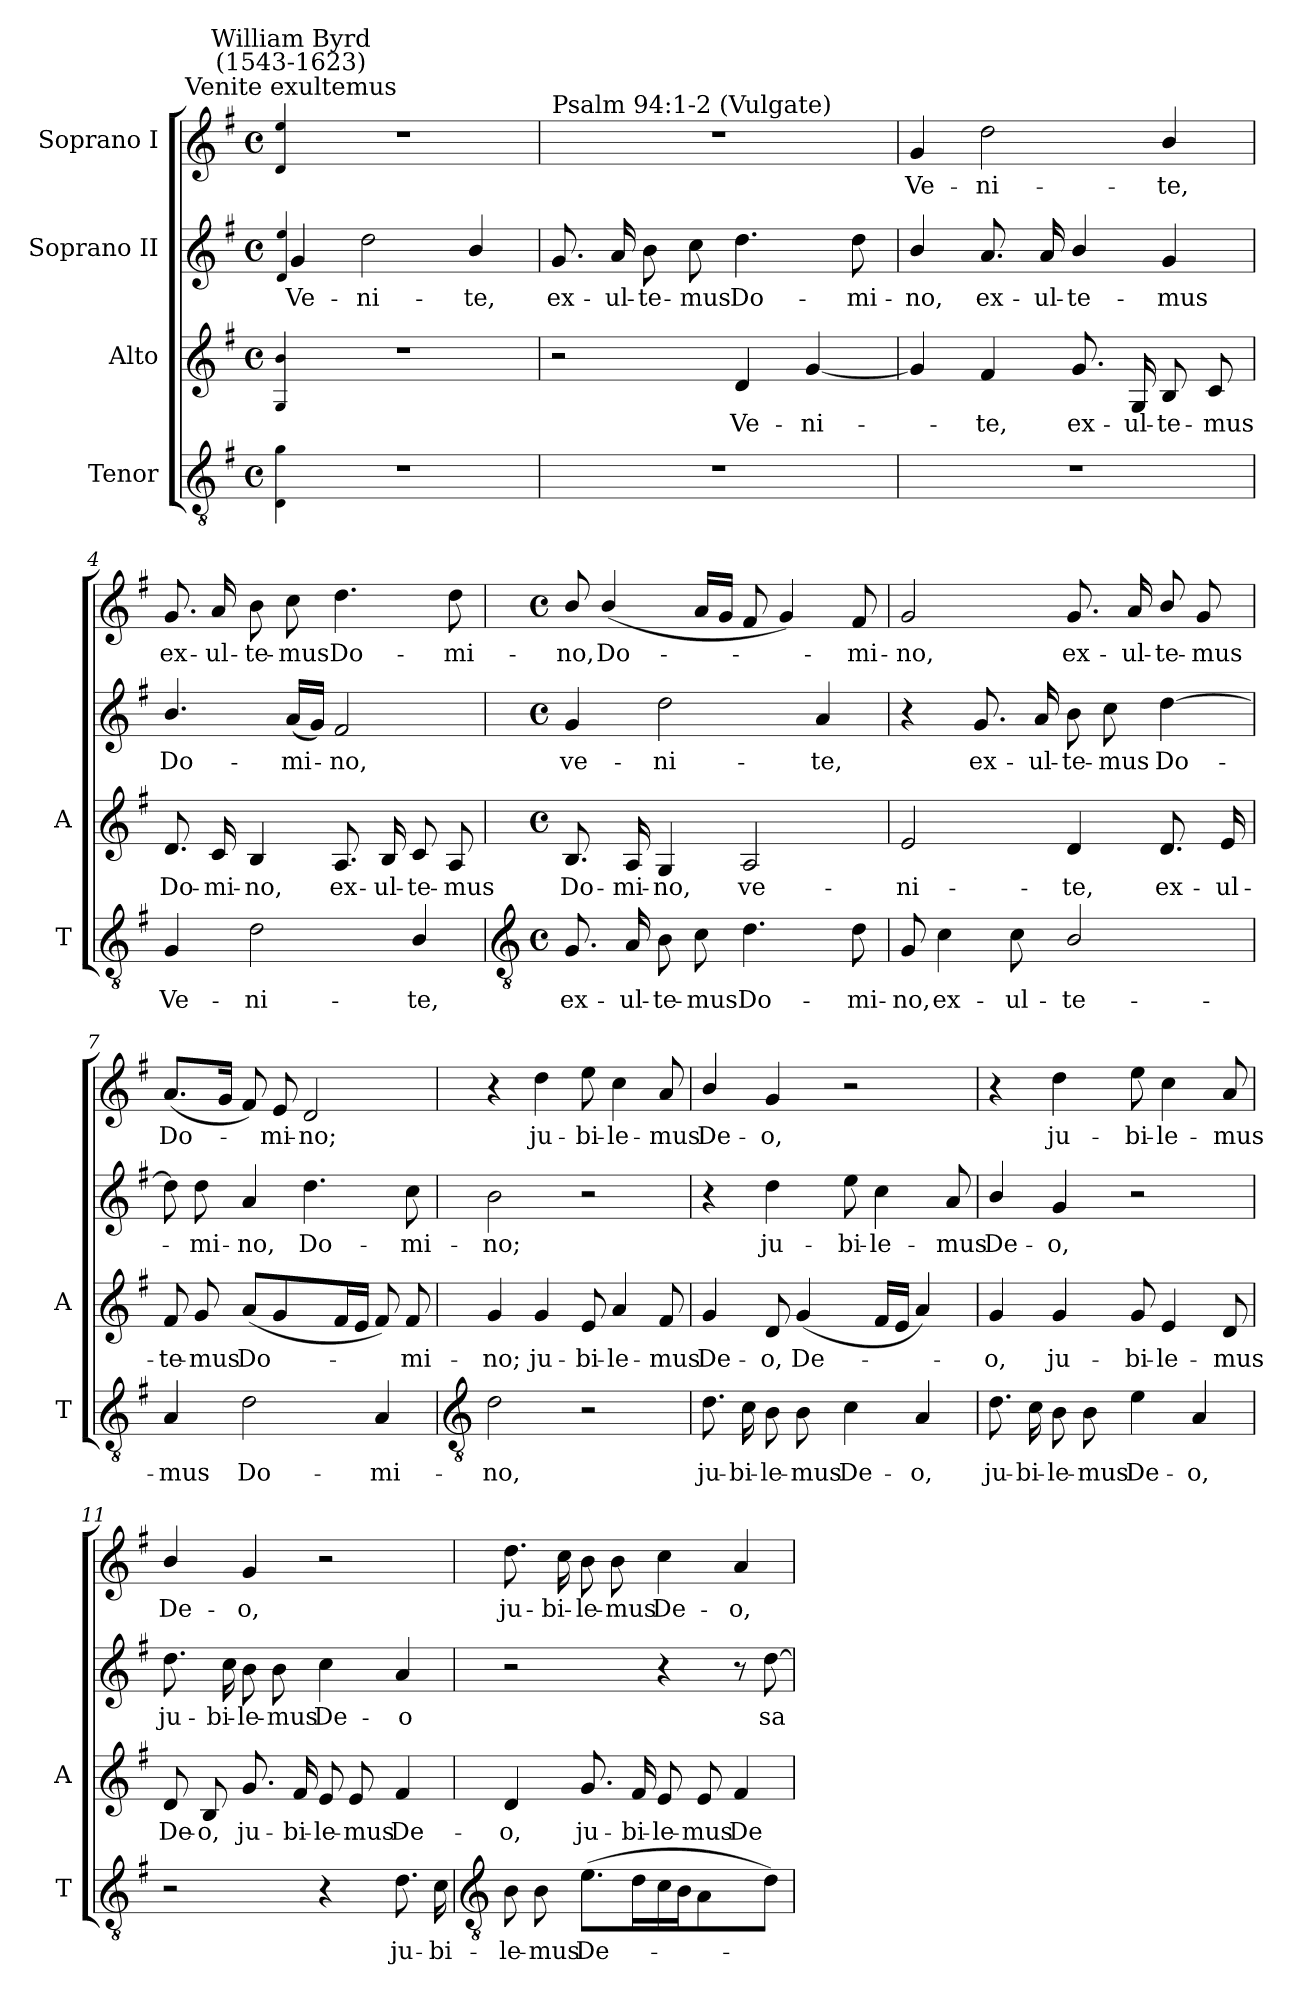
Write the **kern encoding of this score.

**kern	**text	**kern	**text	**kern	**text	**kern	**text
*part4	*part4	*part3	*part3	*part2	*part2	*part1	*part1
*staff4	*staff4	*staff3	*staff3	*staff2	*staff2	*staff1	*staff1
*I"Tenor	*	*I"Alto	*	*I"Soprano II	*	*I"Soprano I	*
*I'T	*	*I'A	*	*	*	*	*
*clefGv2	*	*clefG2	*	*clefG2	*	*clefG2	*
*k[f#]	*	*k[f#]	*	*k[f#]	*	*k[f#]	*
*G:	*	*G:	*	*G:	*	*G:	*
*M4/4	*	*M4/4	*	*M4/4	*	*M4/4	*
*met(c)	*	*met(c)	*	*met(c)	*	*met(c)	*
=1	=1	=1	=1	=1	=1	=1	=1
4qqD 4qqg	.	4qqG 4qqb	.	4qqd 4qqee	.	4qqd 4qqee	.
!	!	!	!	!	!	!LO:TX:a:cj:t=Venite exultemus	!
!	!	!	!	!	!	!LO:TX:a:cj:t=William Byrd\n(1543-1623)	!
!	!	!	!	!	!LO:LY:b	!	!
1r	.	1r	.	4g	Ve-	1r	.
!	!	!	!	!	!LO:LY:b	!	!
.	.	.	.	2dd	-ni-	.	.
!	!	!	!	!	!LO:LY:b	!	!
.	.	.	.	4b/	-te,	.	.
=2	=2	=2	=2	=2	=2	=2	=2
!	!	!	!	!	!	!LO:TX:a:t=Psalm 94&colon;1-2 (Vulgate)	!
!	!	!	!	!	!LO:LY:b	!	!
1r	.	2r	.	8.g	ex-	1r	.
!	!	!	!	!	!LO:LY:b	!	!
.	.	.	.	16a	-ul-	.	.
!	!	!	!	!	!LO:LY:b	!	!
.	.	.	.	8b	-te-	.	.
!	!	!	!	!	!LO:LY:b	!	!
.	.	.	.	8cc	-mus	.	.
!	!	!	!LO:LY:b	!	!LO:LY:b	!	!
.	.	4d	Ve-	4.dd	Do-	.	.
!	!	!	!LO:LY:b	!	!	!	!
.	.	[4g	-ni-	.	.	.	.
!	!	!	!	!	!LO:LY:b	!	!
.	.	.	.	8dd	-mi-	.	.
=3	=3	=3	=3	=3	=3	=3	=3
!	!	!	!	!	!LO:LY:b	!	!LO:LY:b
1r	.	4g]	.	4b/	-no,	4g	Ve-
!	!	!	!LO:LY:b	!	!LO:LY:b	!	!LO:LY:b
.	.	4f#	te,	8.a	ex-	2dd	-ni-
!	!	!	!	!	!LO:LY:b	!	!
.	.	.	.	16a	-ul-	.	.
!	!	!	!LO:LY:b	!	!LO:LY:b	!	!
.	.	8.g	ex-	4b/	-te-	.	.
!	!	!	!LO:LY:b	!	!	!	!
.	.	16G	-ul-	.	.	.	.
!	!	!	!LO:LY:b	!	!LO:LY:b	!	!LO:LY:b
.	.	8B	-te-	4g	-mus	4b/	-te,
!	!	!	!LO:LY:b	!	!	!	!
.	.	8c	-mus	.	.	.	.
=4	=4	=4	=4	=4	=4	=4	=4
!	!LO:LY:b	!	!LO:LY:b	!	!LO:LY:b	!	!LO:LY:b
4G	Ve-	8.d	Do-	4.b/	Do-	8.g	ex-
!	!	!	!LO:LY:b	!	!	!	!LO:LY:b
.	.	16c	-mi-	.	.	16a	-ul-
!	!LO:LY:b	!	!LO:LY:b	!	!	!	!LO:LY:b
2d	-ni-	4B	-no,	.	.	8b	-te-
!	!	!	!	!	!LO:LY:b	!	!LO:LY:b
.	.	.	.	(<16aLL	-mi-	8cc	-mus
.	.	.	.	16gJJ)	.	.	.
!	!	!	!LO:LY:b	!	!LO:LY:b	!	!LO:LY:b
.	.	8.A	ex-	2f#	no,	4.dd	Do-
!	!	!	!LO:LY:b	!	!	!	!
.	.	16B	-ul-	.	.	.	.
!	!LO:LY:b	!	!LO:LY:b	!	!	!	!
4B/	-te,	8c	-te-	.	.	.	.
!	!	!	!LO:LY:b	!	!	!	!LO:LY:b
.	.	8A	-mus	.	.	8dd	-mi-
!!LO:LB:g=z
=5	=5	=5	=5	=5	=5	=5	=5
*clefGv2	*	*	*	*	*	*	*
*M4/4	*	*M4/4	*	*M4/4	*	*M4/4	*
*met(c)	*	*met(c)	*	*met(c)	*	*met(c)	*
!	!LO:LY:b	!	!LO:LY:b	!	!LO:LY:b	!	!LO:LY:b
8.G	ex-	8.B	Do-	4g	ve-	8b/	-no,
!	!	!	!	!	!	!	!LO:LY:b
.	.	.	.	.	.	(<4b/	Do-
!	!LO:LY:b	!	!LO:LY:b	!	!	!	!
16A	-ul-	16A	-mi-	.	.	.	.
!	!LO:LY:b	!	!LO:LY:b	!	!LO:LY:b	!	!
8B	-te-	4G	-no,	2dd	-ni-	.	.
!	!LO:LY:b	!	!	!	!	!	!
8c	-mus	.	.	.	.	16aLL	.
.	.	.	.	.	.	16gJJ	.
!	!LO:LY:b	!	!LO:LY:b	!	!	!	!
4.d	Do-	2A	ve-	.	.	8f#	.
.	.	.	.	.	.	4g)	.
!	!	!	!	!	!LO:LY:b	!	!
.	.	.	.	4a	-te,	.	.
!	!LO:LY:b	!	!	!	!	!	!LO:LY:b
8d	-mi-	.	.	.	.	8f#	mi-
=6	=6	=6	=6	=6	=6	=6	=6
!	!LO:LY:b	!	!LO:LY:b	!	!	!	!LO:LY:b
8G	-no,	2e	-ni-	4r	.	2g	-no,
!	!LO:LY:b	!	!	!	!	!	!
4c	ex-	.	.	.	.	.	.
!	!	!	!	!	!LO:LY:b	!	!
.	.	.	.	8.g	ex-	.	.
!	!LO:LY:b	!	!	!	!	!	!
8c	-ul-	.	.	.	.	.	.
!	!	!	!	!	!LO:LY:b	!	!
.	.	.	.	16a	-ul-	.	.
!	!LO:LY:b	!	!LO:LY:b	!	!LO:LY:b	!	!LO:LY:b
2B/	-te-	4d	-te,	8b	-te-	8.g	ex-
!	!	!	!	!	!LO:LY:b	!	!
.	.	.	.	8cc	-mus	.	.
!	!	!	!	!	!	!	!LO:LY:b
.	.	.	.	.	.	16a	-ul-
!	!	!	!LO:LY:b	!	!LO:LY:b	!	!LO:LY:b
.	.	8.d	ex-	[4dd	Do-	8b/	-te-
!	!	!	!	!	!	!	!LO:LY:b
.	.	.	.	.	.	8g	-mus
!	!	!	!LO:LY:b	!	!	!	!
.	.	16e	-ul-	.	.	.	.
=7	=7	=7	=7	=7	=7	=7	=7
!	!LO:LY:b	!	!LO:LY:b	!	!	!	!LO:LY:b
4A	-mus	8f#	-te-	8dd]	.	(<8.aL	Do-
!	!	!	!LO:LY:b	!	!LO:LY:b	!	!
.	.	8g	-mus	8dd	mi-	.	.
.	.	.	.	.	.	16gJ	.
!	!LO:LY:b	!	!LO:LY:b	!	!LO:LY:b	!	!
2d	Do-	(<8aL	Do-	4a	-no,	8f#)	.
!	!	!	!	!	!	!	!LO:LY:b
.	.	4g	.	.	.	8e	mi-
!	!	!	!	!	!LO:LY:b	!	!LO:LY:b
.	.	.	.	4.dd	Do-	2d	-no;
.	.	16f#L	.	.	.	.	.
.	.	16eJJ	.	.	.	.	.
!	!LO:LY:b	!	!	!	!	!	!
4A	-mi-	8f#)	.	.	.	.	.
!	!	!	!LO:LY:b	!	!LO:LY:b	!	!
.	.	8f#	mi-	8cc	-mi-	.	.
!!LO:LB:g=z
=8	=8	=8	=8	=8	=8	=8	=8
*clefGv2	*	*	*	*	*	*	*
!	!LO:LY:b	!	!LO:LY:b	!	!LO:LY:b	!	!
2d	-no,	4g	-no;	2b	-no;	4r	.
!	!	!	!LO:LY:b	!	!	!	!LO:LY:b
.	.	4g	ju-	.	.	4dd	ju-
!	!	!	!LO:LY:b	!	!	!	!LO:LY:b
2r	.	8e	-bi-	2r	.	8ee	-bi-
!	!	!	!LO:LY:b	!	!	!	!LO:LY:b
.	.	4a	-le-	.	.	4cc	-le-
!	!	!	!LO:LY:b	!	!	!	!LO:LY:b
.	.	8f#	-mus	.	.	8a	-mus
=9	=9	=9	=9	=9	=9	=9	=9
!	!LO:LY:b	!	!LO:LY:b	!	!	!	!LO:LY:b
8.d	ju-	4g	De-	4r	.	4b/	De-
!	!LO:LY:b	!	!	!	!	!	!
16c	-bi-	.	.	.	.	.	.
!	!LO:LY:b	!	!LO:LY:b	!	!LO:LY:b	!	!LO:LY:b
8B	-le-	8d	-o,	4dd	ju-	4g	-o,
!	!LO:LY:b	!	!LO:LY:b	!	!	!	!
8B	-mus	(<4g	De-	.	.	.	.
!	!LO:LY:b	!	!	!	!LO:LY:b	!	!
4c	De-	.	.	8ee	-bi-	2r	.
!	!	!	!	!	!LO:LY:b	!	!
.	.	16f#LL	.	4cc	-le-	.	.
.	.	16eJJ	.	.	.	.	.
!	!LO:LY:b	!	!	!	!	!	!
4A	-o,	4a)	.	.	.	.	.
!	!	!	!	!	!LO:LY:b	!	!
.	.	.	.	8a	-mus	.	.
=10	=10	=10	=10	=10	=10	=10	=10
!	!LO:LY:b	!	!LO:LY:b	!	!LO:LY:b	!	!
8.d	ju-	4g	o,	4b/	De-	4r	.
!	!LO:LY:b	!	!	!	!	!	!
16c	-bi-	.	.	.	.	.	.
!	!LO:LY:b	!	!LO:LY:b	!	!LO:LY:b	!	!LO:LY:b
8B	-le-	4g	ju-	4g	-o,	4dd	ju-
!	!LO:LY:b	!	!	!	!	!	!
8B	-mus	.	.	.	.	.	.
!	!LO:LY:b	!	!LO:LY:b	!	!	!	!LO:LY:b
4e	De-	8g	-bi-	2r	.	8ee	-bi-
!	!	!	!LO:LY:b	!	!	!	!LO:LY:b
.	.	4e	-le-	.	.	4cc	-le-
!	!LO:LY:b	!	!	!	!	!	!
4A	-o,	.	.	.	.	.	.
!	!	!	!LO:LY:b	!	!	!	!LO:LY:b
.	.	8d	-mus	.	.	8a	-mus
=11	=11	=11	=11	=11	=11	=11	=11
!	!	!	!LO:LY:b	!	!LO:LY:b	!	!LO:LY:b
2r	.	8d	De-	8.dd	ju-	4b/	De-
!	!	!	!LO:LY:b	!	!	!	!
.	.	8B	-o,	.	.	.	.
!	!	!	!	!	!LO:LY:b	!	!
.	.	.	.	16cc	-bi-	.	.
!	!	!	!LO:LY:b	!	!LO:LY:b	!	!LO:LY:b
.	.	8.g	ju-	8b	-le-	4g	-o,
!	!	!	!	!	!LO:LY:b	!	!
.	.	.	.	8b	-mus	.	.
!	!	!	!LO:LY:b	!	!	!	!
.	.	16f#	-bi-	.	.	.	.
!	!	!	!LO:LY:b	!	!LO:LY:b	!	!
4r	.	8e	-le-	4cc	De-	2r	.
!	!	!	!LO:LY:b	!	!	!	!
.	.	8e	-mus	.	.	.	.
!	!LO:LY:b	!	!LO:LY:b	!	!LO:LY:b	!	!
8.d	ju-	4f#	De-	4a	-o	.	.
!	!LO:LY:b	!	!	!	!	!	!
16c	-bi-	.	.	.	.	.	.
!!LO:LB:g=z
=12	=12	=12	=12	=12	=12	=12	=12
*clefGv2	*	*	*	*	*	*	*
!	!LO:LY:b	!	!LO:LY:b	!	!	!	!LO:LY:b
8B	-le-	4d	-o,	2r	.	8.dd	ju-
!	!LO:LY:b	!	!	!	!	!	!
8B	-mus	.	.	.	.	.	.
!	!	!	!	!	!	!	!LO:LY:b
.	.	.	.	.	.	16cc	-bi-
!	!LO:LY:b	!	!LO:LY:b	!	!	!	!LO:LY:b
(>8.eL	De-	8.g	ju-	.	.	8b	-le-
!	!	!	!	!	!	!	!LO:LY:b
.	.	.	.	.	.	8b	-mus
!	!	!	!LO:LY:b	!	!	!	!
16d	.	16f#	-bi-	.	.	.	.
!	!	!	!LO:LY:b	!	!	!	!LO:LY:b
16c	.	8e	-le-	4r	.	4cc	De-
16B	.	.	.	.	.	.	.
!	!	!	!LO:LY:b	!	!	!	!
4A	.	8e	-mus	.	.	.	.
!	!	!	!LO:LY:b	!	!	!	!LO:LY:b
.	.	4f#	De-	8r	.	4a	-o,
!	!	!	!	!	!LO:LY:b	!	!
8dJ)	.	.	.	[8dd	sa-	.	.
=	=	=	=	=	=	=	=
*-	*-	*-	*-	*-	*-	*-	*-
